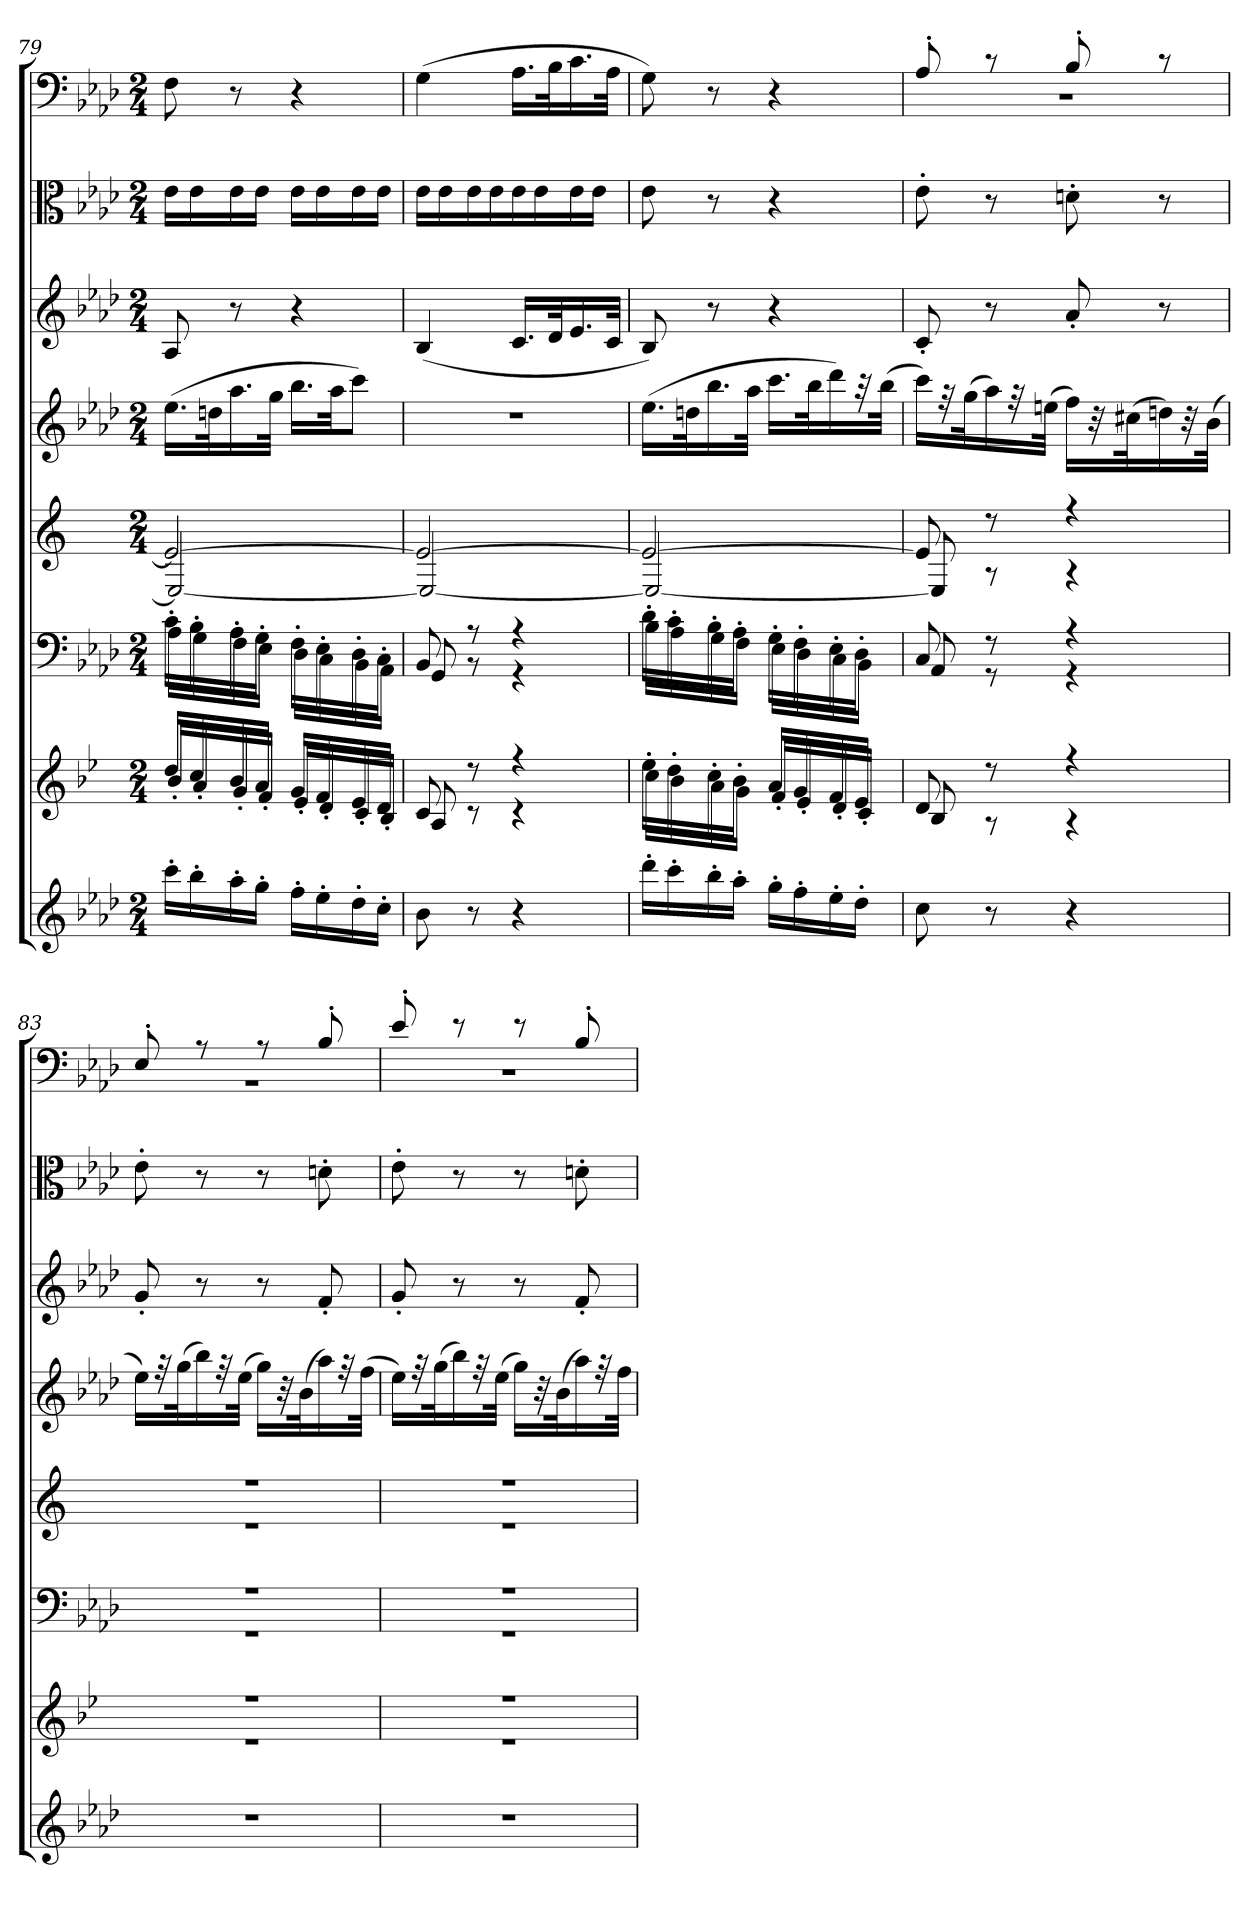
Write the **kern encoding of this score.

**kern	**kern	**kern	**kern	**kern	**kern	**kern	**kern
*part8	*part7	*part6	*part5	*part4	*part3	*part2	*part1
*staff8	*staff7	*staff6	*staff5	*staff4	*staff3	*staff2	*staff1
*clefG2	*clefG2	*clefF4	*clefG2	*clefG2	*clefG2	*clefC3	*clefF4
*k[b-e-a-d-]	*k[b-e-]	*k[b-e-a-d-]	*k[]	*k[b-e-a-d-]	*k[b-e-a-d-]	*k[b-e-a-d-]	*k[b-e-a-d-]
*A-:	*	*A-:	*	*A-:	*A-:	*A-:	*A-:
*M2/4	*M2/4	*M2/4	*M2/4	*M2/4	*M2/4	*M2/4	*M2/4
=79	=79	=79	=79	=79	=79	=79	=79
*	*^	*^	*^	*	*	*	*
16ccc'\LL	16dd/LL	16b-'/LL	16c'\LL	16A-\LL	2e-/_	2E-/_	(16.ee-\LL	8A-/	16e-\LL	8F\
16bb-'\	16cc/	16a'/	16B-'\	16G\	.	.	.	.	16e-\	.
.	.	.	.	.	.	.	32ddn\K	.	.	.
16aa-'\	16b-/	16g'/	16A-'\	16F\	.	.	16.aa-\	8r	16e-\	8r
16gg'\JJ	16a/JJ	16f'/JJ	16G'\JJ	16E-\JJ	.	.	.	.	16e-\JJ	.
.	.	.	.	.	.	.	32gg\JJk	.	.	.
16ff'\LL	16g/LL	16e-'/LL	16F'\LL	16D-\LL	.	.	16.bb-\LL	4r	16e-\LL	4r
16ee-'\	16f/	16d'/	16E-'\	16C\	.	.	.	.	16e-\	.
.	.	.	.	.	.	.	32aa-\JK	.	.	.
16dd-'\	16e-/	16c'/	16D-'\	16BB-\	.	.	8ccc\J)	.	16e-\	.
16cc'\JJ	16d/JJ	16B-'/JJ	16C'\JJ	16AA-\JJ	.	.	.	.	16e-\JJ	.
=80	=80	=80	=80	=80	=80	=80	=80	=80	=80	=80
8b-\	8c/	8A/	8BB-/	8GG/	2e-/_	2E-/_	2r	(4B-/	16e-\LL	(4G\
.	.	.	.	.	.	.	.	.	16e-\	.
8r	8r	8r	8r	8r	.	.	.	.	16e-\	.
.	.	.	.	.	.	.	.	.	16e-\	.
4r	4r	4r	4r	4r	.	.	.	16.c/LL	16e-\	16.A-\LL
.	.	.	.	.	.	.	.	.	16e-\	.
.	.	.	.	.	.	.	.	32d-/K	.	32B-\K
.	.	.	.	.	.	.	.	16.e-/	16e-\	16.c\
.	.	.	.	.	.	.	.	.	16e-\JJ	.
.	.	.	.	.	.	.	.	32c/JJk	.	32A-\JJk
=81	=81	=81	=81	=81	=81	=81	=81	=81	=81	=81
16ddd-'\LL	16ee-'\LL	16cc\LL	16d-'\LL	16B-\LL	2e-/_	2E-/_	(16.ee-\LL	8B-/)	8e-\	8G\)
16ccc'\	16dd'\	16b-\	16c'\	16A-\	.	.	.	.	.	.
.	.	.	.	.	.	.	32ddn\K	.	.	.
16bb-'\	16cc'\	16a\	16B-'\	16G\	.	.	16.bb-\	8r	8r	8r
16aa-'\JJ	16b-'\JJ	16g\JJ	16A-'\JJ	16F\JJ	.	.	.	.	.	.
.	.	.	.	.	.	.	32aa-\JJk	.	.	.
16gg'\LL	16a/LL	16f'/LL	16G'\LL	16E-\LL	.	.	16.ccc\LL	4r	4r	4r
16ff'\	16g/	16e-'/	16F'\	16D-\	.	.	.	.	.	.
.	.	.	.	.	.	.	32bb-\K	.	.	.
16ee-'\	16f/	16d'/	16E-'\	16C\	.	.	16ddd-\)	.	.	.
16dd-'\JJ	16e-/JJ	16c'/JJ	16D-'\JJ	16BB-\JJ	.	.	32r	.	.	.
.	.	.	.	.	.	.	(32bb-\JJk	.	.	.
=82	=82	=82	=82	=82	=82	=82	=82	=82	=82	=82
*	*	*	*	*	*	*	*	*	*	*^
8cc\	8d/	8B-/	8C/	8AA-/	8e-/]	8E-/]	16ccc\LL)	8c'/	8e-'\	8A-'/	2r
.	.	.	.	.	.	.	32r	.	.	.	.
.	.	.	.	.	.	.	(32gg\K	.	.	.	.
8r	8r	8r	8r	8r	8r	8r	16aa-\)	8r	8r	8r	.
.	.	.	.	.	.	.	32r	.	.	.	.
.	.	.	.	.	.	.	(32een\JJk	.	.	.	.
4r	4r	4r	4r	4r	4r	4r	16ff\LL)	8a-'/	8dn'\	8B-'/	.
.	.	.	.	.	.	.	32r	.	.	.	.
.	.	.	.	.	.	.	(32cc#X\K	.	.	.	.
.	.	.	.	.	.	.	16ddn\)	8r	8r	8r	.
.	.	.	.	.	.	.	32r	.	.	.	.
.	.	.	.	.	.	.	(32b-\JJk	.	.	.	.
=83	=83	=83	=83	=83	=83	=83	=83	=83	=83	=83	=83
2r	2r	2r	2r	2r	2r	2r	16ee-\LL)	8g'/	8e-'\	8E-'/	2r
.	.	.	.	.	.	.	32r	.	.	.	.
.	.	.	.	.	.	.	(32gg\K	.	.	.	.
.	.	.	.	.	.	.	16bb-\)	8r	8r	8r	.
.	.	.	.	.	.	.	32r	.	.	.	.
.	.	.	.	.	.	.	(32ee-\JJk	.	.	.	.
.	.	.	.	.	.	.	16gg\LL)	8r	8r	8r	.
.	.	.	.	.	.	.	32r	.	.	.	.
.	.	.	.	.	.	.	(32b-\K	.	.	.	.
.	.	.	.	.	.	.	16aa-\)	8f'/	8dn'\	8B-'/	.
.	.	.	.	.	.	.	32r	.	.	.	.
.	.	.	.	.	.	.	(32ff\JJk	.	.	.	.
=84	=84	=84	=84	=84	=84	=84	=84	=84	=84	=84	=84
2r	2r	2r	2r	2r	2r	2r	16ee-\LL)	8g'/	8e-'\	8e-'/	2r
.	.	.	.	.	.	.	32r	.	.	.	.
.	.	.	.	.	.	.	(32gg\K	.	.	.	.
.	.	.	.	.	.	.	16bb-\)	8r	8r	8r	.
.	.	.	.	.	.	.	32r	.	.	.	.
.	.	.	.	.	.	.	(32ee-\JJk	.	.	.	.
.	.	.	.	.	.	.	16gg\LL)	8r	8r	8r	.
.	.	.	.	.	.	.	32r	.	.	.	.
.	.	.	.	.	.	.	(32b-\K	.	.	.	.
.	.	.	.	.	.	.	16aa-\)	8f'/	8dn'\	8B-'/	.
.	.	.	.	.	.	.	32r	.	.	.	.
.	.	.	.	.	.	.	32ff\JJk	.	.	.	.
*	*v	*v	*	*	*v	*v	*	*	*	*v	*v
*	*	*v	*v	*	*	*	*	*
=	=	=	=	=	=	=	=
*-	*-	*-	*-	*-	*-	*-	*-
